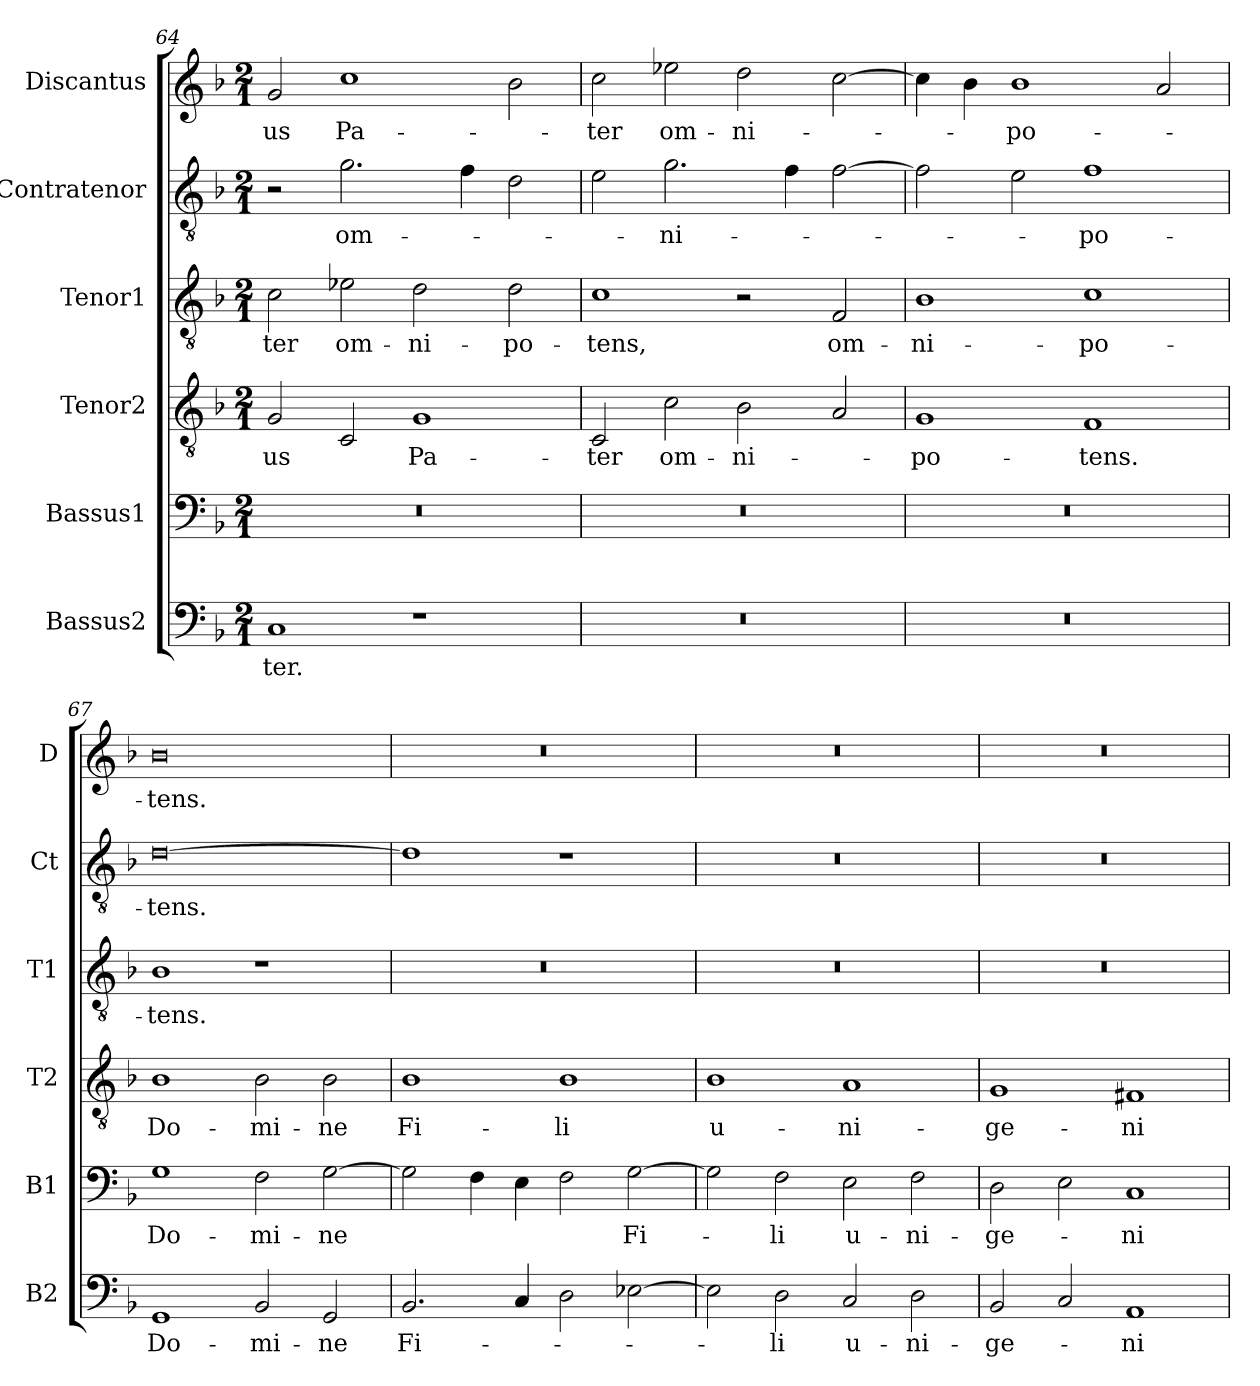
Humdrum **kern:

**kern	**text	**kern	**text	**kern	**text	**kern	**text	**kern	**text	**kern	**text
*part6	*part6	*part5	*part5	*part4	*part4	*part3	*part3	*part2	*part2	*part1	*part1
*staff6	*staff6	*staff5	*staff5	*staff4	*staff4	*staff3	*staff3	*staff2	*staff2	*staff1	*staff1
*I"Bassus2	*	*I"Bassus1	*	*I"Tenor2	*	*I"Tenor1	*	*I"Contratenor	*	*I"Discantus	*
*I'B2	*	*I'B1	*	*I'T2	*	*I'T1	*	*I'Ct	*	*I'D	*
*clefF4	*	*clefF4	*	*clefGv2	*	*clefGv2	*	*clefGv2	*	*clefG2	*
*k[b-]	*	*k[b-]	*	*k[b-]	*	*k[b-]	*	*k[b-]	*	*k[b-]	*
*M2/1	*	*M2/1	*	*M2/1	*	*M2/1	*	*M2/1	*	*M2/1	*
=64	=64	=64	=64	=64	=64	=64	=64	=64	=64	=64	=64
1C	-ter.	0r	.	2G	-us	2c	-ter	2r	.	2g	-us
.	.	.	.	2C	.	2e-X	om-	2.g	om-	1cc	Pa-
1r	.	.	.	1G	Pa-	2d	-ni-	.	.	.	.
.	.	.	.	.	.	.	.	4f	.	.	.
.	.	.	.	.	.	2d	-po-	2d	.	2b-	.
=65	=65	=65	=65	=65	=65	=65	=65	=65	=65	=65	=65
0r	.	0r	.	2C	-ter	1c	-tens,	2e	.	2cc	-ter
.	.	.	.	2c	om-	.	.	2.g	-ni-	2ee-X	om-
.	.	.	.	2B-	-ni-	2r	.	.	.	2dd	-ni-
.	.	.	.	.	.	.	.	4f	.	.	.
.	.	.	.	2A	.	2F	om-	[2f	.	[2cc	.
=66	=66	=66	=66	=66	=66	=66	=66	=66	=66	=66	=66
0r	.	0r	.	1G	-po-	1B-	-ni-	2f]	.	4cc]	.
.	.	.	.	.	.	.	.	.	.	4b-	.
.	.	.	.	.	.	.	.	2e	.	1b-	-po-
.	.	.	.	1F	-tens.	1c	-po-	1f	-po-	.	.
.	.	.	.	.	.	.	.	.	.	2a	.
=67	=67	=67	=67	=67	=67	=67	=67	=67	=67	=67	=67
1GG	Do-	1G	Do-	1B-	Do-	1B-	-tens.	[0d	-tens.	0b-	-tens.
2BB-	-mi-	2F	-mi-	2B-	-mi-	1r	.	.	.	.	.
2GG	-ne	[2G	-ne	2B-	-ne	.	.	.	.	.	.
=68	=68	=68	=68	=68	=68	=68	=68	=68	=68	=68	=68
2.BB-	Fi-	2G]	.	1B-	Fi-	0r	.	1d]	.	0r	.
.	.	4F	.	.	.	.	.	.	.	.	.
4C	.	4E	.	.	.	.	.	.	.	.	.
2D	.	2F	.	1B-	-li	.	.	1r	.	.	.
[2E-X	.	[2G	Fi-	.	.	.	.	.	.	.	.
=69	=69	=69	=69	=69	=69	=69	=69	=69	=69	=69	=69
2E-]	.	2G]	.	1B-	u-	0r	.	0r	.	0r	.
2D	-li	2F	-li	.	.	.	.	.	.	.	.
2C	u-	2E	u-	1A	-ni-	.	.	.	.	.	.
2D	-ni-	2F	-ni-	.	.	.	.	.	.	.	.
=70	=70	=70	=70	=70	=70	=70	=70	=70	=70	=70	=70
2BB-	-ge-	2D	-ge-	1G	-ge-	0r	.	0r	.	0r	.
2C	.	2E	.	.	.	.	.	.	.	.	.
1AA	-ni-	1C	-ni-	1F#X	-ni-	.	.	.	.	.	.
=	=	=	=	=	=	=	=	=	=	=	=
*-	*-	*-	*-	*-	*-	*-	*-	*-	*-	*-	*-
